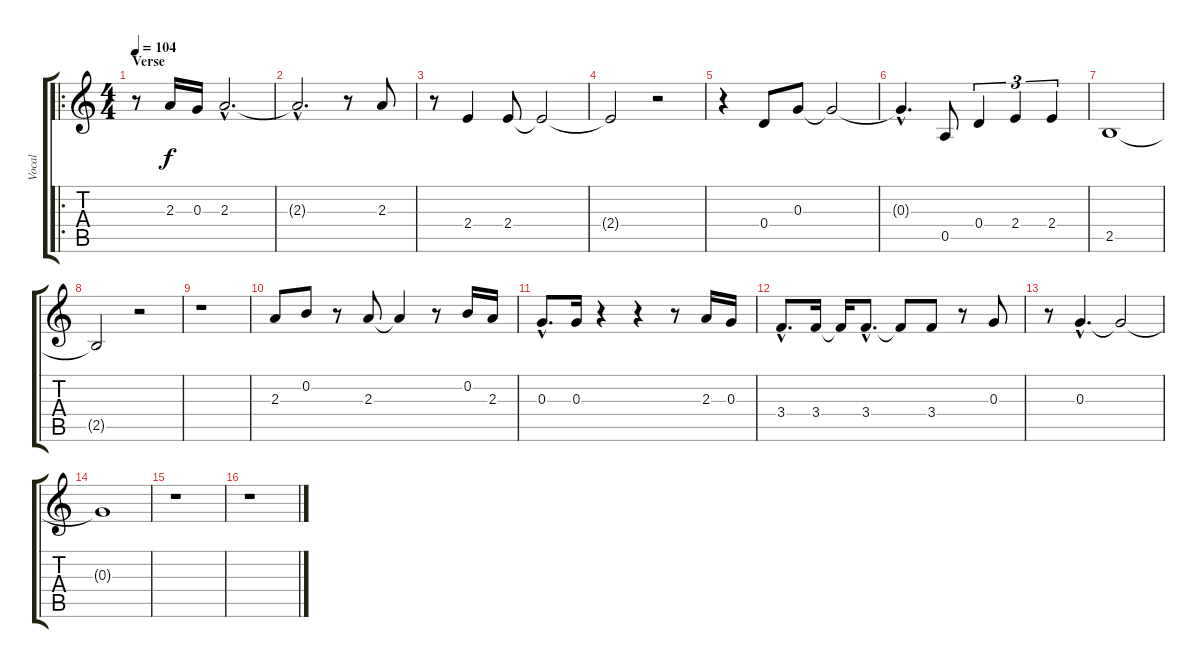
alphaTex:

\track ("Vocal" "Vocal") {instrument lead6voice}
\staff {score tabs}
\tuning (E5 B4 G4 D4 A3 E3) {hide}
\ro
\ts (4 4)
\section ("" "Verse")
\tempo 104
\clef g2
\ks c
r.8{dy f} 2.3.16 0.3.16 2.3{hac}.2{d} |
2.3{hac t}.2{d} r.8 2.3.8 |
r.8 2.4.4 2.4.8 2.4{t}.2 |
2.4{t}.2 r.2 |
r.4 0.4.8 0.3.8 0.3{t}.2 |
0.3{hac t}.4{d} 0.5.8 0.4.4{tu (3 2)} 2.4.4{tu (3 2)} 2.4.4{tu (3 2)} |
2.5.1 |
2.5{t}.2 r.2 |
r.1 |
2.3.8 0.2.8 r.8 2.3.8 2.3{t}.4 r.8 0.2.16 2.3.16 |
0.3{hac}.8{d} 0.3.16 r.4 r.4 r.8 2.3.16 0.3.16 |
3.4{hac}.8{d} 3.4.16 3.4{t}.16 3.4{hac}.8{d} 3.4{t}.8 3.4.8 r.8 0.3.8 |
r.8 0.3{hac}.4{d volume 3} 0.3{t}.2 |
0.3{t}.1 |
r.1 |
r.1{volume 10}
